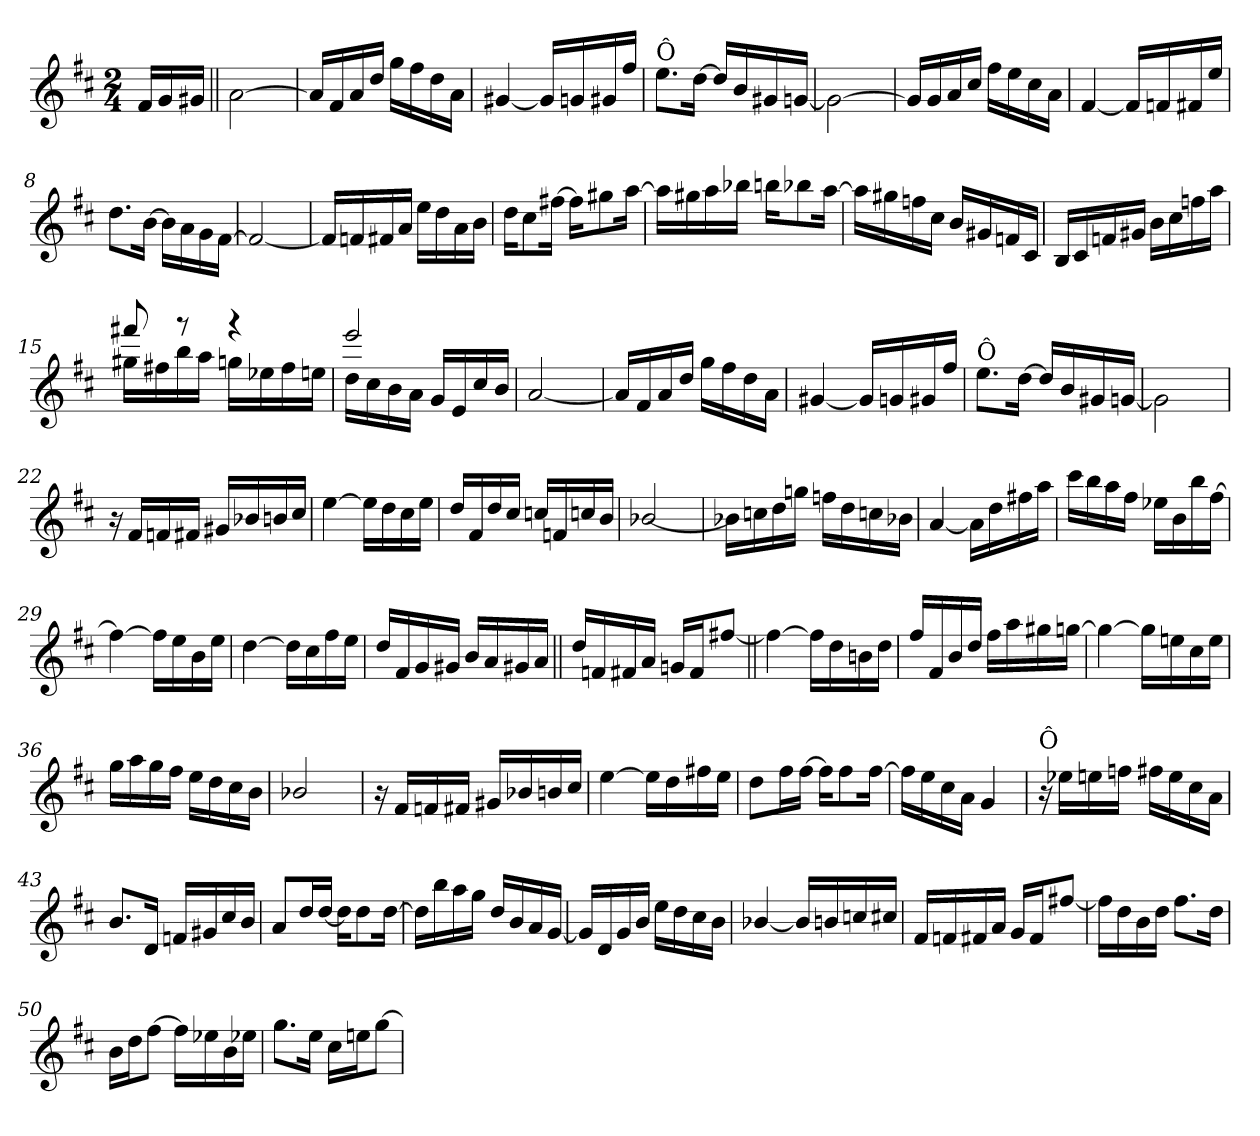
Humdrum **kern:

**kern
*part1
*staff1
*clefG2
*k[f#c#]
*D:
*M2/4
=
16f#/LL
16g/
16g#X/JJ
=1||
[2a\
=2
16a/LL]
16f#/
16a/
16dd/JJ
16gg\LL
16ff#\
16dd\
16a\JJ
=3
[4g#X/
16g#/LL]
16gn/
16g#X/
16ff#/JJ
=4
!LO:TX:a:t=Ô
8.ee\L
[16dd\Jk
16dd/LL]
16b/
16g#X/
[16gn/JJ
=5
2g\_
!!LO:LB:g=z
=6
16g/LL]
16g/
16a/
16cc#/JJ
16ff#\LL
16ee\
16cc#\
16a\JJ
=7
[4f#/
16f#/LL]
16fn/
16f#X/
16ee/JJ
=8
8.dd\L
[16b\Jk
16b\LL]
16a\
16g\
[16f#\JJ
=9
2f#/_
=10
16f#/LL]
16fn/
16f#X/
16a/JJ
16ee\LL
16dd\
16a\
16b\JJ
!!LO:LB:g=z
=11
16dd\KL
8cc#\
[16ff#X\Jk
16ff#\KL]
8gg#X\
[16aa\Jk
=12
16aa\LL]
16gg#X\
16aa\
16bb-X\JJ
16bbn\KL
8bb-X\
[16aa\Jk
=13
16aa\LL]
16gg#X\
16ffn\
16cc#\JJ
16b/LL
16g#X/
16fn/
16c#/JJ
=14
16B/LL
16c#/
16fn/
16g#X/JJ
16b\LL
16cc#\
16ffn\
16aa\JJ
=15
*^
16gg#X\LL	8fff#X!/
16ff#X\	.
16bb\	8rfff
16aa\JJ	.
16ggn\LL	4rfff
16ee-X\	.
16ff#\	.
16een\JJ	.
!!LO:LB:g=z	!!
=16	=16
!	!LO:N:head=open
16dd\LL	2eee/
16cc#\	.
16b\	.
16a\JJ	.
16g/LL	.
16e/	.
16cc#/	.
16b/JJ	.
*v	*v
=17
[2a/
=18
16a/LL]
16f#/
16a/
16dd/JJ
16gg\LL
16ff#\
16dd\
16a\JJ
=19
[4g#X/
16g#/LL]
16gn/
16g#X/
16ff#/JJ
=20
!LO:TX:a:t=Ô
8.ee\L
[16dd\Jk
16dd/LL]
16b/
16g#X/
[16gn/JJ
=21
2g\]
!!LO:LB:g=z
=22
16r
16f#/LL
16fn/
16f#X/JJ
16g#X/LL
16b-X/
16bn/
16cc#/JJ
=23
[4ee\
16ee\LL]
16dd\
16cc#\
16ee\JJ
=24
16dd/LL
16f#/
16dd/
16cc#/JJ
16ccn/LL
16fn/
16ccn/
16b/JJ
=25
[2b-X/
=26
16b-X\LL]
16ccn\
16dd\
16ggn\JJ
16ffn\LL
16dd\
16ccn\
16b-X\JJ
!!LO:LB:g=z
=27
[4a/
16a\LL]
16dd\
16ff#X\
16aa\JJ
=28
16ccc#\LL
16bb\
16aa\
16ff#\JJ
16ee-X\LL
16b\
16bb\
[16ff#\JJ
=29
4ff#\_
16ff#\LL]
16ee\
16b\
16ee\JJ
=30
[4dd\
16dd\LL]
16cc#\
16ff#\
16ee\JJ
=31
16dd/LL
16f#/
16g/
16g#X/JJ
16b/LL
16a/
16g#X/
16a/JJ
!!LO:LB:g=z
=32||
16dd/LL
16fn/
16f#X/
16a/JJ
16gn/LL
16f#/J
[8ff#X/J
=33||
4ff#\_
16ff#\LL]
16dd\
16bn\
16dd\JJ
=34
16ff#/LL
16f#/
16b/
16dd/JJ
16ff#\LL
16aa\
16gg#X\
[16ggn\JJ
=35
4gg\_
16gg\LL]
16een\
16cc#\
16ee\JJ
=36
16gg\LL
16aa\
16gg\
16ff#\JJ
16ee\LL
16dd\
16cc#\
16b\JJ
!!LO:LB:g=z
=37
2b-X/
=38
16r
16f#/LL
16fn/
16f#X/JJ
16g#X/LL
16b-X/
16bn/
16cc#/JJ
=39
[4ee\
16ee\LL]
16dd\
16ff#X\
16ee\JJ
=40
8dd\L
16ff#\L
[16ff#\JJ
16ff#\KL]
8ff#\
[16ff#\Jk
=41
16ff#\LL]
16ee\
16cc#\
16a\JJ
4g/
!!LO:LB:g=z
=42
!LO:TX:a:t=Ô
16r
16ee-X\LL
16een\
16ffn\JJ
16ff#X\LL
16ee\
16cc#\
16a\JJ
=43
8.b/L
16d/Jk
16fn/LL
16g#X/
16cc#/
16b/JJ
=44
8a/L
16dd/L
[16dd/JJ
16dd\KL]
8dd\
[16dd\Jk
=45
16dd\LL]
16bb\
16aa\
16gg\JJ
16dd/LL
16b/
16a/
[16g/JJ
=46
16g/LL]
16d/
16g/
16b/JJ
16ee\LL
16dd\
16cc#\
16b\JJ
!!LO:LB:g=z
=47
[4b-X/
16b-/LL]
16bn/
16ccn/
16cc#X/JJ
=48
16f#/LL
16fn/
16f#X/
16a/JJ
16g/LL
16f#/J
[8ff#X/J
=49
16ff#\LL]
16dd\
16b\
16dd\JJ
8.ff#\L
16dd\Jk
=50
16b\LL
16dd\J
[8ff#\J
16ff#\LL]
16ee-X\
16b\
16ee-X\JJ
=51
8.gg\L
16ee\Jk
16cc#\LL
16een\J
[8gg\J
=
*-
